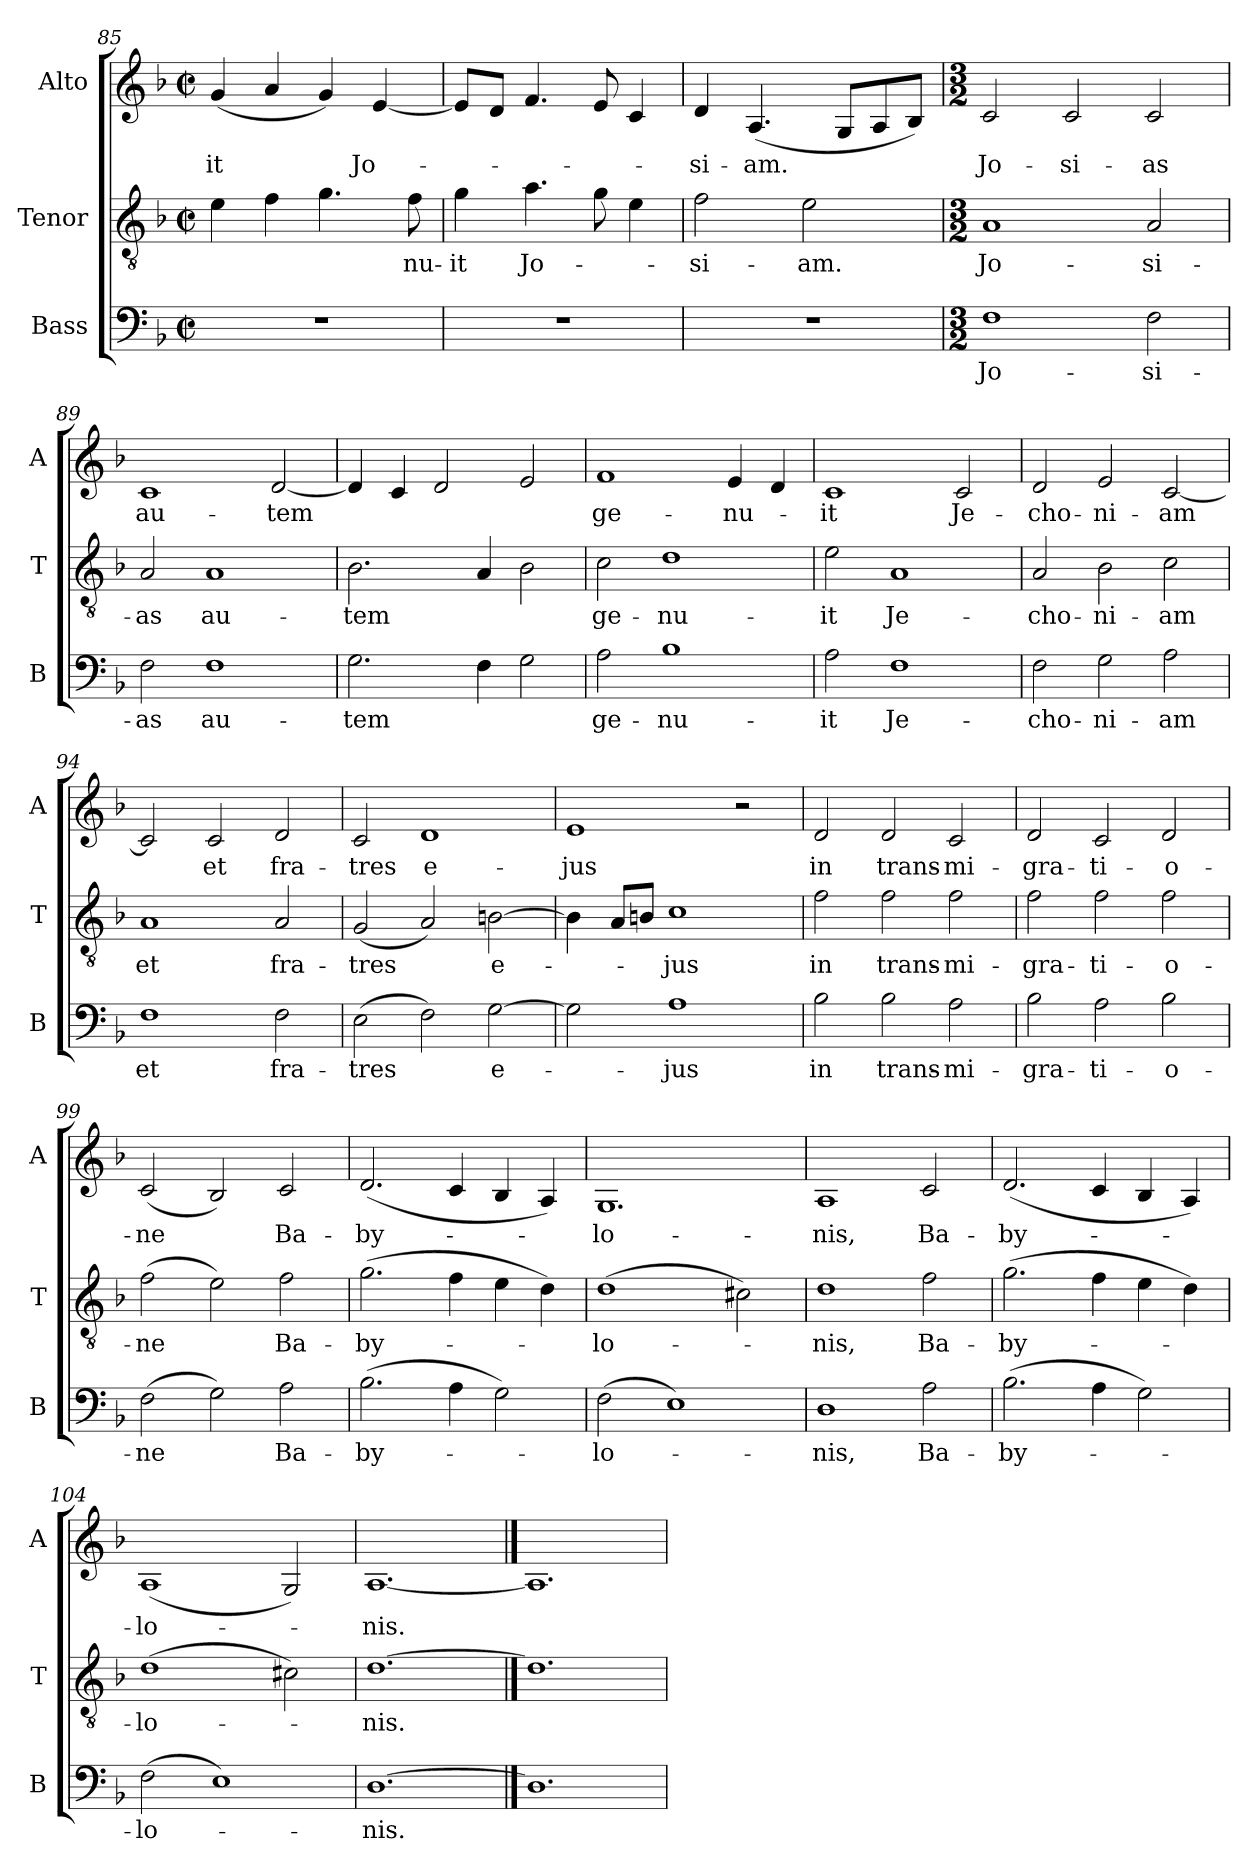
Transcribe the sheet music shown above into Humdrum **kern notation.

**kern	**text	**kern	**text	**kern	**text
*part3	*part3	*part2	*part2	*part1	*part1
*staff3	*staff3	*staff2	*staff2	*staff1	*staff1
*I"Bass	*	*I"Tenor	*	*I"Alto	*
*I'B	*	*I'T	*	*I'A	*
*clefF4	*	*clefGv2	*	*clefG2	*
*k[b-]	*	*k[b-]	*	*k[b-]	*
*F:	*	*F:	*	*F:	*
*M2/2	*	*M2/2	*	*M2/2	*
*met(c|)	*	*met(c|)	*	*met(c|)	*
=85	=85	=85	=85	=85	=85
1r	.	4e\	.	(4g/	-it
.	.	4f\	.	4a/	.
.	.	4.g\	.	4g/)	.
.	.	.	.	[4e/	Jo-
.	.	8f\	-nu-	.	.
=86	=86	=86	=86	=86	=86
1r	.	4g\	-it	8e/L]	.
.	.	.	.	8d/J	.
.	.	4.a\	Jo-	4.f/	.
.	.	8g\	.	8e/	.
.	.	4e\	.	4c/	.
!!LO:LB:g=z
=87	=87	=87	=87	=87	=87
1r	.	2f\	-si-	4d/	-si-
.	.	.	.	(4.A/	-am.
.	.	2e\	-am.	.	.
.	.	.	.	8G/L	.
.	.	.	.	8A/	.
.	.	.	.	8B-/J)	.
=88	=88	=88	=88	=88	=88
*M3/2	*	*M3/2	*	*M3/2	*
1F	Jo-	1A	Jo-	2c/	Jo-
.	.	.	.	2c/	-si-
2F\	-si-	2A/	-si-	2c/	-as
=89	=89	=89	=89	=89	=89
2F\	-as	2A/	-as	1c	au-
1F	au-	1A	au-	.	.
.	.	.	.	[2d/	-tem
=90	=90	=90	=90	=90	=90
2.G\	-tem	2.B-\	-tem	4d/]	.
.	.	.	.	4c/	.
.	.	.	.	2d/	.
4F\	.	4A/	.	.	.
2G\	.	2B-\	.	2e/	.
!!LO:PB:g=z
=91	=91	=91	=91	=91	=91
2A\	ge-	2c\	ge-	1f	ge-
1B-	-nu-	1d	-nu-	.	.
.	.	.	.	4e/	-nu-
.	.	.	.	4d/	.
=92	=92	=92	=92	=92	=92
2A\	-it	2e\	-it	1c	-it
1F	Je-	1A	Je-	.	.
.	.	.	.	2c/	Je-
=93	=93	=93	=93	=93	=93
2F\	-cho-	2A/	-cho-	2d/	-cho-
2G\	-ni-	2B-\	-ni-	2e/	-ni-
2A\	-am	2c\	-am	[2c/	-am
=94	=94	=94	=94	=94	=94
1F	et	1A	et	2c/]	.
.	.	.	.	2c/	et
2F\	fra-	2A/	fra-	2d/	fra-
=95	=95	=95	=95	=95	=95
(2E\	-tres	(2G/	-tres	2c/	-tres
2F\)	.	2A/)	.	1d	e-
[2G\	e-	[2Bn\	e-	.	.
!!LO:LB:g=z
=96	=96	=96	=96	=96	=96
2G\]	.	4B\]	.	1e	-jus
.	.	8A/L	.	.	.
.	.	8Bn/J	.	.	.
1A	-jus	1c	-jus	.	.
.	.	.	.	2r	.
=97	=97	=97	=97	=97	=97
2B-\	in	2f\	in	2d/	in
2B-\	trans-	2f\	trans-	2d/	trans-
2A\	-mi-	2f\	-mi-	2c/	-mi-
=98	=98	=98	=98	=98	=98
2B-\	-gra-	2f\	-gra-	2d/	-gra-
2A\	-ti-	2f\	-ti-	2c/	-ti-
2B-\	-o-	2f\	-o-	2d/	-o-
=99	=99	=99	=99	=99	=99
(2F\	-ne	(2f\	-ne	(2c/	-ne
2G\)	.	2e\)	.	2B-/)	.
2A\	Ba-	2f\	Ba-	2c/	Ba-
=100	=100	=100	=100	=100	=100
(2.B-\	-by-	(2.g\	-by-	(2.d/	-by-
4A\	.	4f\	.	4c/	.
2G\)	.	4e\	.	4B-/	.
.	.	4d\)	.	4A/)	.
!!LO:LB:g=z
=101	=101	=101	=101	=101	=101
(2F\	-lo-	(1d	-lo-	1.G	-lo-
1E)	.	.	.	.	.
.	.	2c#X\)	.	.	.
=102	=102	=102	=102	=102	=102
1D	-nis,	1d	-nis,	1A	-nis,
2A\	Ba-	2f\	Ba-	2c/	Ba-
=103	=103	=103	=103	=103	=103
(2.B-\	-by-	(2.g\	-by-	(2.d/	-by-
4A\	.	4f\	.	4c/	.
2G\)	.	4e\	.	4B-/	.
.	.	4d\)	.	4A/)	.
=104	=104	=104	=104	=104	=104
(2F\	-lo-	(1d	-lo-	(1A	-lo-
1E)	.	.	.	.	.
.	.	2c#X\)	.	2G/)	.
=105	=105	=105	=105	=105	=105
[1.D	-nis.	[1.d	-nis.	[1.A	-nis.
==106	==106	==106	==106	==106	==106
1.D]	.	1.d]	.	1.A]	.
=	=	=	=	=	=
*-	*-	*-	*-	*-	*-
